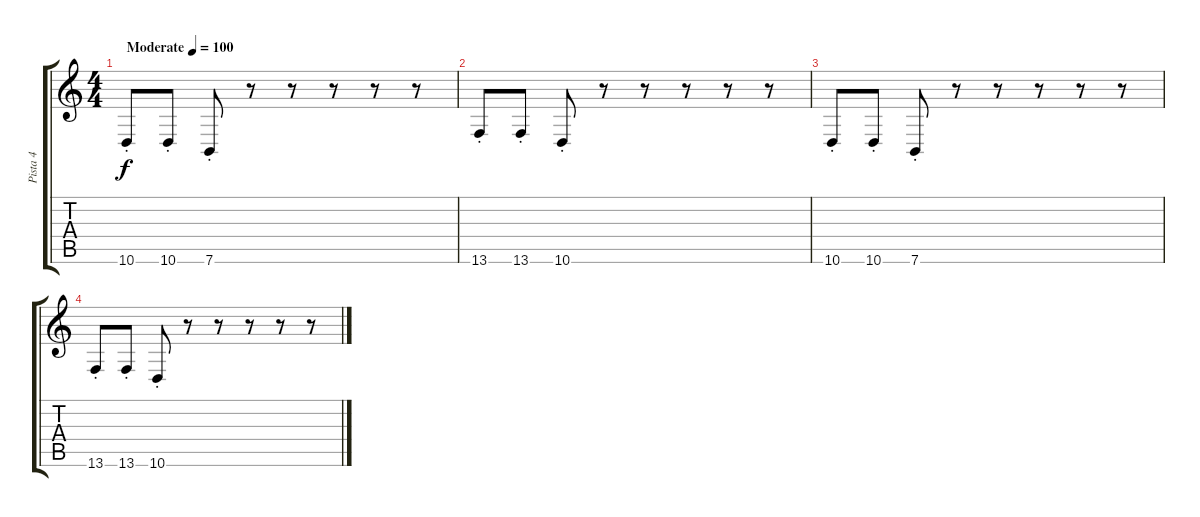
\track ("Pista 4" "Pista 4") {instrument trumpet}
\staff {score tabs}
\tuning (E4 B3 G3 D3 A2 E2) {hide}
\ts (4 4)
\tempo (100 "Moderate")
\clef g2
\ks c
10.6{st}.8{dy f instrument trumpet} 10.6{st}.8 7.6{st}.8 r.8 r.8 r.8 r.8 r.8 |
13.6{st}.8 13.6{st}.8 10.6{st}.8 r.8 r.8 r.8 r.8 r.8 |
10.6{st}.8 10.6{st}.8 7.6{st}.8 r.8 r.8 r.8 r.8 r.8 |
13.6{st}.8 13.6{st}.8 10.6{st}.8 r.8 r.8 r.8 r.8 r.8
